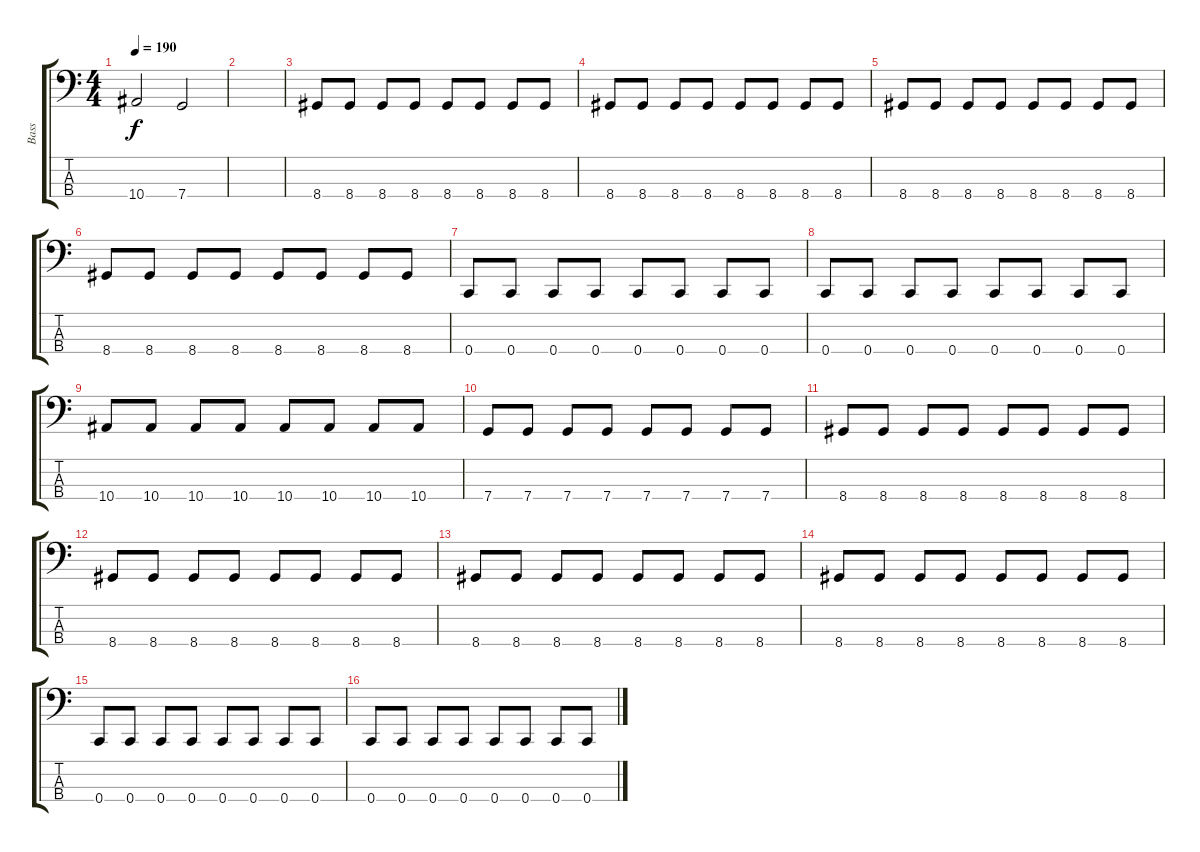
\track ("Bass" "Bass") {instrument electricbasspick}
\staff {score tabs}
\tuning (F2 C2 G1 C1) {hide}
\ts (4 4)
\tempo 190
\clef f4
\ks c
10.4.2{dy f} 7.4.2 |
|
8.4.8 8.4.8 8.4.8 8.4.8 8.4.8 8.4.8 8.4.8 8.4.8 |
8.4.8 8.4.8 8.4.8 8.4.8 8.4.8 8.4.8 8.4.8 8.4.8 |
8.4.8 8.4.8 8.4.8 8.4.8 8.4.8 8.4.8 8.4.8 8.4.8 |
8.4.8 8.4.8 8.4.8 8.4.8 8.4.8 8.4.8 8.4.8 8.4.8 |
0.4.8 0.4.8 0.4.8 0.4.8 0.4.8 0.4.8 0.4.8 0.4.8 |
0.4.8 0.4.8 0.4.8 0.4.8 0.4.8 0.4.8 0.4.8 0.4.8 |
10.4.8 10.4.8 10.4.8 10.4.8 10.4.8 10.4.8 10.4.8 10.4.8 |
7.4.8 7.4.8 7.4.8 7.4.8 7.4.8 7.4.8 7.4.8 7.4.8 |
8.4.8 8.4.8 8.4.8 8.4.8 8.4.8 8.4.8 8.4.8 8.4.8 |
8.4.8 8.4.8 8.4.8 8.4.8 8.4.8 8.4.8 8.4.8 8.4.8 |
8.4.8 8.4.8 8.4.8 8.4.8 8.4.8 8.4.8 8.4.8 8.4.8 |
8.4.8 8.4.8 8.4.8 8.4.8 8.4.8 8.4.8 8.4.8 8.4.8 |
0.4.8 0.4.8 0.4.8 0.4.8 0.4.8 0.4.8 0.4.8 0.4.8 |
0.4.8 0.4.8 0.4.8 0.4.8 0.4.8 0.4.8 0.4.8 0.4.8
